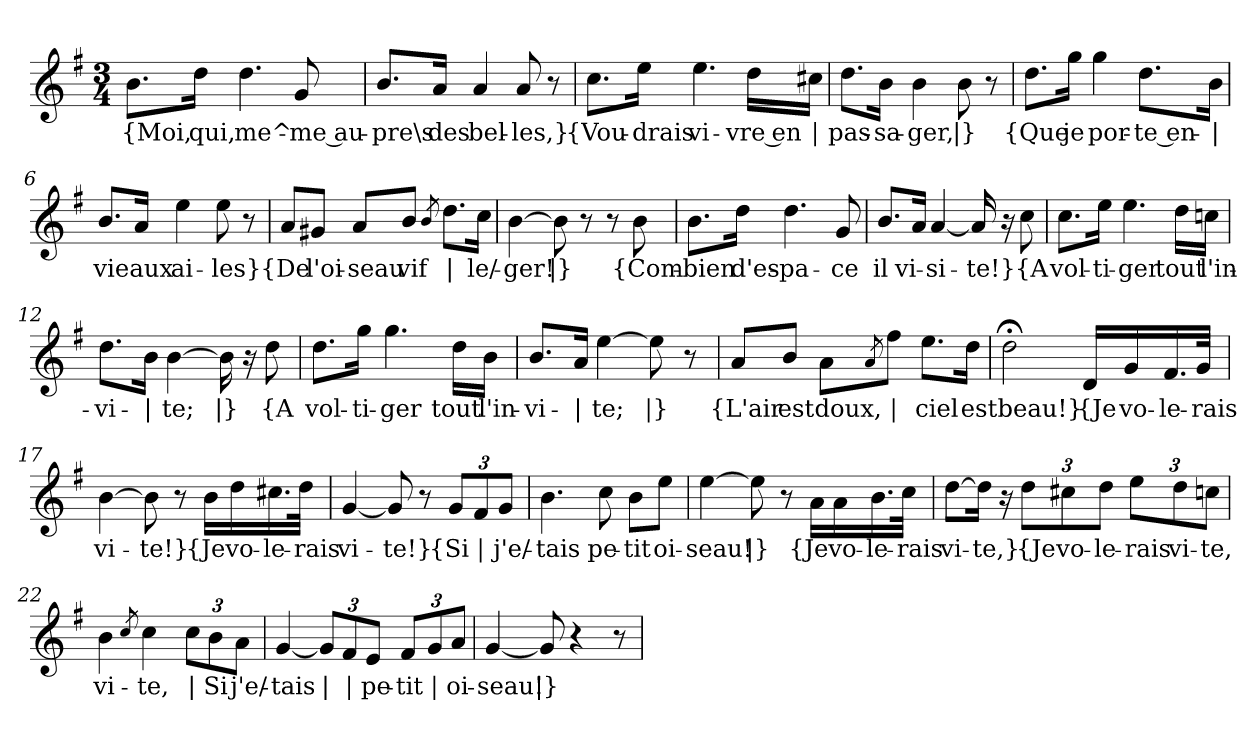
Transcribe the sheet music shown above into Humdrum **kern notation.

**kern	**text
*part1	*part1
*staff1	*staff1
*clefG2	*
*k[f#]	*
*M3/4	*
=1	=1
!	!LO:LY:b
8.b\L	{Moi,
!	!LO:LY:b
16dd\Jk	qui,
!	!LO:LY:b
4.dd\	me^-
!	!LO:LY:b
8g/	-me au-
=2	=2
!	!LO:LY:b
8.b/L	-pre\s
!	!LO:LY:b
16a/Jk	des
!	!LO:LY:b
4a/	bel-
!	!LO:LY:b
8a/	-les,}
8r	.
=3	=3
!	!LO:LY:b
8.cc\L	{Vou-
!	!LO:LY:b
16ee\Jk	-drais
!	!LO:LY:b
4.ee\	vi-
!	!LO:LY:b
16dd\LL	-vre en
!	!LO:LY:b
16cc#X\JJ	|
=4	=4
!	!LO:LY:b
8.dd\L	pas-
!	!LO:LY:b
16b\Jk	-sa-
!	!LO:LY:b
4b\	-ger,
!	!LO:LY:b
8b\	|}
8r	.
!!LO:LB:g=z
=5	=5
!	!LO:LY:b
8.dd\L	{Que
!	!LO:LY:b
16gg\Jk	je
!	!LO:LY:b
4gg\	por-
!	!LO:LY:b
8.dd\L	-te en-
!	!LO:LY:b
16b\Jk	|
=6	=6
!	!LO:LY:b
8.b/L	-vie
!	!LO:LY:b
16a/Jk	aux
!	!LO:LY:b
4ee\	ai-
!	!LO:LY:b
8ee\	-les}
8r	.
=7	=7
!	!LO:LY:b
8a/L	{De
!	!LO:LY:b
8g#X/J	l'oi-
!	!LO:LY:b
8a/L	-seau
!	!LO:LY:b
8b/J	vif
8qb/	.
!	!LO:LY:b
8.dd\L	|
!	!LO:LY:b
16cc\Jk	le/-
=8	=8
!	!LO:LY:b
[4b\	-ger!
!	!LO:LY:b
8b\]	|}
8r	.
8r	.
!	!LO:LY:b
8b\	{Com-
=9	=9
!	!LO:LY:b
8.b\L	-bien
!	!LO:LY:b
16dd\Jk	d'es-
!	!LO:LY:b
4.dd\	-pa-
!	!LO:LY:b
8g/	-ce
!!LO:LB:g=z
=10	=10
!	!LO:LY:b
8.b/L	il
!	!LO:LY:b
16a/Jk	vi-
!	!LO:LY:b
[4a/	-si-
!	!LO:LY:b
16a/]	-te!}
16r	.
!	!LO:LY:b
8cc\	{A
=11	=11
!	!LO:LY:b
8.cc\L	vol-
!	!LO:LY:b
16ee\Jk	-ti-
!	!LO:LY:b
4.ee\	-ger
!	!LO:LY:b
16dd\LL	tout
!	!LO:LY:b
16ccn\JJ	l'in-
=12	=12
!	!LO:LY:b
8.dd\L	-vi-
!	!LO:LY:b
16b\Jk	|
!	!LO:LY:b
[4b\	-te;
!	!LO:LY:b
16b\]	|}
16r	.
!	!LO:LY:b
8dd\	{A
=13	=13
!	!LO:LY:b
8.dd\L	vol-
!	!LO:LY:b
16gg\Jk	-ti-
!	!LO:LY:b
4.gg\	-ger
!	!LO:LY:b
16dd\LL	tout
!	!LO:LY:b
16b\JJ	l'in-
=14	=14
!	!LO:LY:b
8.b/L	-vi-
!	!LO:LY:b
16a/Jk	|
!	!LO:LY:b
[4ee\	-te;
!	!LO:LY:b
8ee\]	|}
8r	.
!!LO:LB:g=z
=15	=15
!	!LO:LY:b
8a/L	{L'air
!	!LO:LY:b
8b/J	est
!	!LO:LY:b
8a\L	doux,
8qa/	.
!	!LO:LY:b
8ff#\J	|
!	!LO:LY:b
8.ee\L	ciel
!	!LO:LY:b
16dd\Jk	est
=16	=16
!	!LO:LY:b
2dd;<\	beau!}
!	!LO:LY:b
16d/LL	{Je
!	!LO:LY:b
16g/	vo-
!	!LO:LY:b
16.f#/	-le-
!	!LO:LY:b
32g/JJk	-rais
=17	=17
!	!LO:LY:b
[4b\	vi-
!	!LO:LY:b
8b\]	-te!}
8r	.
!	!LO:LY:b
16b\LL	{Je
!	!LO:LY:b
16dd\	vo-
!	!LO:LY:b
16.cc#X\	-le-
!	!LO:LY:b
32dd\JJk	-rais
=18	=18
!	!LO:LY:b
[4g/	vi-
!	!LO:LY:b
8g/]	-te!}
8r	.
*Xbrackettup	*
!	!LO:LY:b
12g/L	{Si
!	!LO:LY:b
12f#/	|
!	!LO:LY:b
12g/J	j'e/-
!!LO:LB:g=z
=19	=19
!	!LO:LY:b
4.b\	-tais
!	!LO:LY:b
8cc\	pe-
!	!LO:LY:b
8b\L	-tit
!	!LO:LY:b
8ee\J	oi-
=20	=20
!	!LO:LY:b
[4ee\	-seau!
!	!LO:LY:b
8ee\]	|}
8r	.
!	!LO:LY:b
16a\LL	{Je
!	!LO:LY:b
16a\	vo-
!	!LO:LY:b
16.b\	-le-
!	!LO:LY:b
32cc\JJk	-rais
=21	=21
!	!LO:LY:b
[8dd\L	vi-
!	!LO:LY:b
16dd\Jk]	-te,}
16r	.
!	!LO:LY:b
12dd\L	{Je
!	!LO:LY:b
12cc#X\	vo-
!	!LO:LY:b
12dd\J	-le-
!	!LO:LY:b
12ee\L	-rais
!	!LO:LY:b
12dd\	vi-
!	!LO:LY:b
12ccn\J	-te,
=22	=22
!	!LO:LY:b
4b\	vi-
8qcc/	.
!	!LO:LY:b
4cc\	-te,
!	!LO:LY:b
12cc\L	|
!	!LO:LY:b
12b\	Si
!	!LO:LY:b
12a\J	j'e/-
!!LO:LB:g=z
=23	=23
!	!LO:LY:b
[4g/	-tais
!	!LO:LY:b
12g/L]	|
!	!LO:LY:b
12f#/	|
!	!LO:LY:b
12e/J	pe-
!	!LO:LY:b
12f#/L	-tit
!	!LO:LY:b
12g/	|
!	!LO:LY:b
12a/J	oi-
=24	=24
!	!LO:LY:b
[4g/	-seau!
!	!LO:LY:b
8g/]	|}
4r	.
8r	.
=	=
*-	*-
